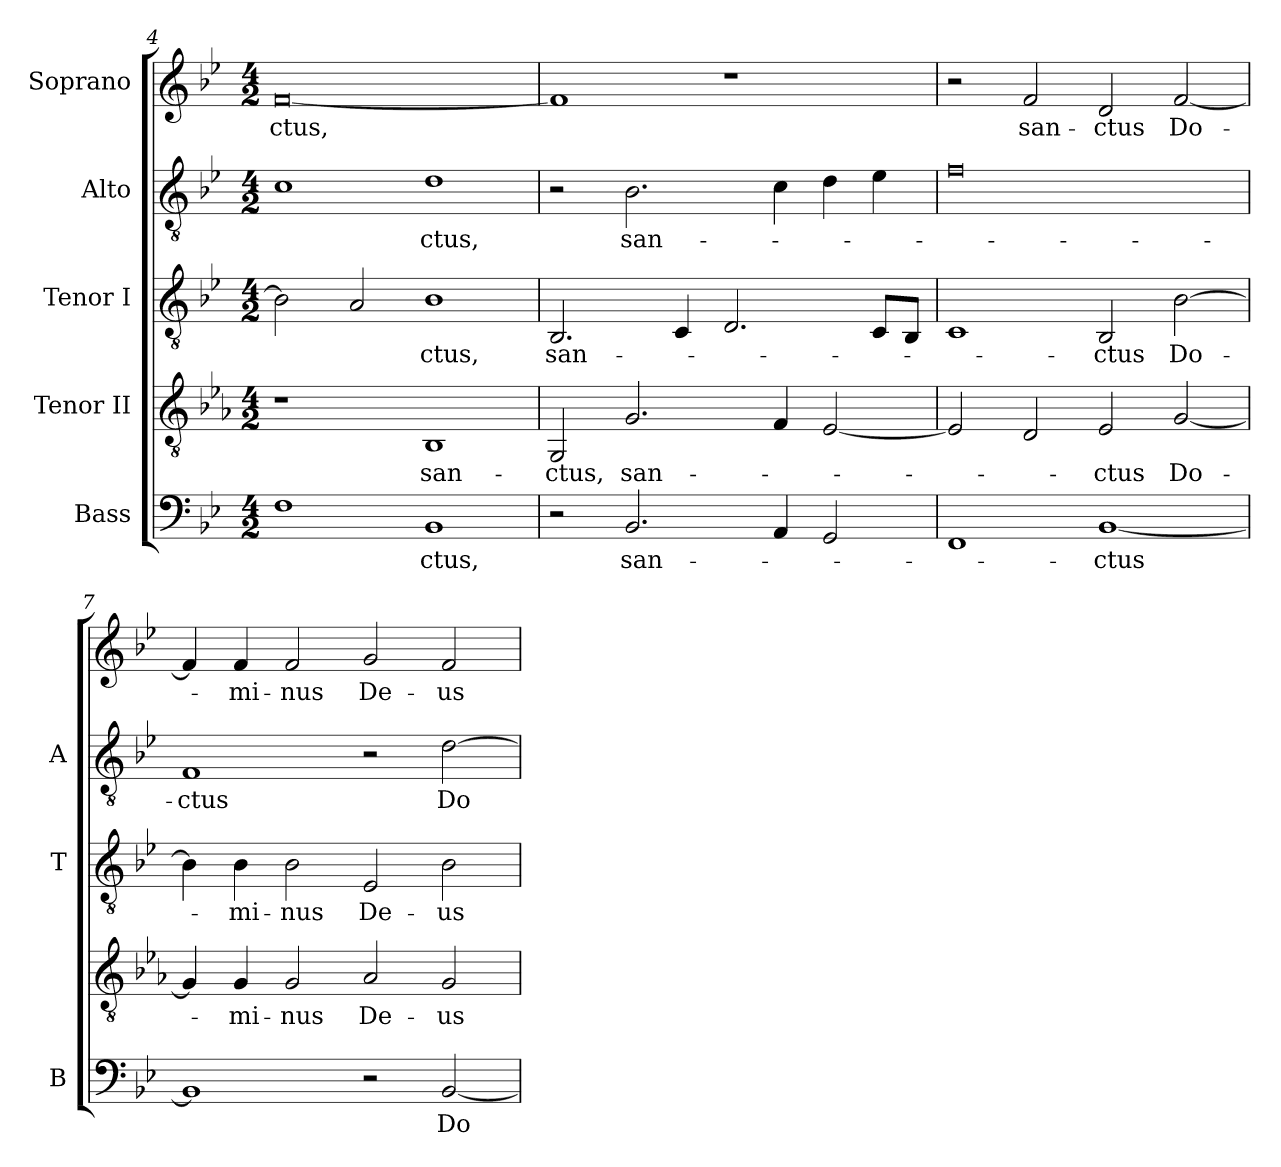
**kern	**text	**kern	**text	**kern	**text	**kern	**text	**kern	**text
*part5	*part5	*part4	*part4	*part3	*part3	*part2	*part2	*part1	*part1
*staff5	*staff5	*staff4	*staff4	*staff3	*staff3	*staff2	*staff2	*staff1	*staff1
*I"Bass	*	*I"Tenor II	*	*I"Tenor I	*	*I"Alto	*	*I"Soprano	*
*I'B	*	*	*	*I'T	*	*I'A	*	*	*
*clefF4	*	*clefGv2	*	*clefGv2	*	*clefGv2	*	*clefG2	*
*	*	*ITrd-4c-7	*	*	*	*	*	*	*
*k[b-e-]	*	*k[b-e-]	*	*k[b-e-]	*	*k[b-e-]	*	*k[b-e-]	*
*B-:	*	*B-:	*	*B-:	*	*B-:	*	*B-:	*
*M4/2	*	*M4/2	*	*M4/2	*	*M4/2	*	*M4/2	*
=4	=4	=4	=4	=4	=4	=4	=4	=4	=4
!	!	!	!	!	!	!	!	!	!LO:LY:b:color=#000000
1Fi	.	1r	.	2B-i\]	.	1ci	.	[<0fi	-ctus,
.	.	.	.	2Ai/	.	.	.	.	.
!	!LO:LY:b:color=#000000	!	!	!	!	!	!	!	!
!	!	!	!LO:LY:b:color=#000000	!	!	!	!	!	!
!	!	!	!	!	!LO:LY:b:color=#000000	!	!	!	!
!	!	!	!	!	!	!	!LO:LY:b:color=#000000	!	!
1BB-i	-ctus,	1Fi	san-	1B-i	-ctus,	1di	-ctus,	.	.
!!LO:LB:g=z
=5	=5	=5	=5	=5	=5	=5	=5	=5	=5
!	!	!	!LO:LY:b:color=#000000	!	!	!	!	!	!
!	!	!	!	!	!LO:LY:b:color=#000000	!	!	!	!
2r	.	2Di/	-ctus,	2.BB-i/	san-	2r	.	1fi]	.
!	!LO:LY:b:color=#000000	!	!	!	!	!	!	!	!
!	!	!	!LO:LY:b:color=#000000	!	!	!	!	!	!
!	!	!	!	!	!	!	!LO:LY:b:color=#000000	!	!
2.BB-i/	san-	2.di/	san-	.	.	2.B-i\	san-	.	.
.	.	.	.	4Ci/	.	.	.	.	.
.	.	.	.	2.Di/	.	.	.	1r	.
4AAi/	.	4ci/	.	.	.	4ci\	.	.	.
2GGi/	.	[<2B-i/	.	.	.	4di\	.	.	.
.	.	.	.	8Ci/L	.	4e-i\	.	.	.
.	.	.	.	8BB-i/J	.	.	.	.	.
=6	=6	=6	=6	=6	=6	=6	=6	=6	=6
1FFi	.	2B-i/]	.	1Ci	.	0fi	.	2r	.
!	!	!	!	!	!	!	!	!	!LO:LY:b:color=#000000
.	.	2Ai/	.	.	.	.	.	2fi/	san-
!	!LO:LY:b:color=#000000	!	!	!	!	!	!	!	!
!	!	!	!LO:LY:b:color=#000000	!	!	!	!	!	!
!	!	!	!	!	!LO:LY:b:color=#000000	!	!	!	!
!	!	!	!	!	!	!	!	!	!LO:LY:b:color=#000000
[<1BB-i	-ctus	2B-i/	-ctus	2BB-i/	-ctus	.	.	2di/	-ctus
!	!	!	!LO:LY:b:color=#000000	!	!	!	!	!	!
!	!	!	!	!	!LO:LY:b:color=#000000	!	!	!	!
!	!	!	!	!	!	!	!	!	!LO:LY:b:color=#000000
.	.	[<2di/	Do-	[>2B-i\	Do-	.	.	[<2fi/	Do-
=7	=7	=7	=7	=7	=7	=7	=7	=7	=7
!	!	!	!	!	!	!	!LO:LY:b:color=#000000	!	!
1BB-i]	.	4di/]	.	4B-i\]	.	1Fi	-ctus	4fi/]	.
!	!	!	!LO:LY:b:color=#000000	!	!	!	!	!	!
!	!	!	!	!	!LO:LY:b:color=#000000	!	!	!	!
!	!	!	!	!	!	!	!	!	!LO:LY:b:color=#000000
.	.	4di/	-mi-	4B-i\	-mi-	.	.	4fi/	-mi-
!	!	!	!LO:LY:b:color=#000000	!	!	!	!	!	!
!	!	!	!	!	!LO:LY:b:color=#000000	!	!	!	!
!	!	!	!	!	!	!	!	!	!LO:LY:b:color=#000000
.	.	2di/	-nus	2B-i\	-nus	.	.	2fi/	-nus
!	!	!	!LO:LY:b:color=#000000	!	!	!	!	!	!
!	!	!	!	!	!LO:LY:b:color=#000000	!	!	!	!
!	!	!	!	!	!	!	!	!	!LO:LY:b:color=#000000
2r	.	2e-i/	De-	2E-i/	De-	2r	.	2gi/	De-
!	!LO:LY:b:color=#000000	!	!	!	!	!	!	!	!
!	!	!	!LO:LY:b:color=#000000	!	!	!	!	!	!
!	!	!	!	!	!LO:LY:b:color=#000000	!	!	!	!
!	!	!	!	!	!	!	!LO:LY:b:color=#000000	!	!
!	!	!	!	!	!	!	!	!	!LO:LY:b:color=#000000
[<2BB-i/	Do-	2di/	-us	2B-i\	-us	[>2di\	Do-	2fi/	-us
=	=	=	=	=	=	=	=	=	=
*-	*-	*-	*-	*-	*-	*-	*-	*-	*-
